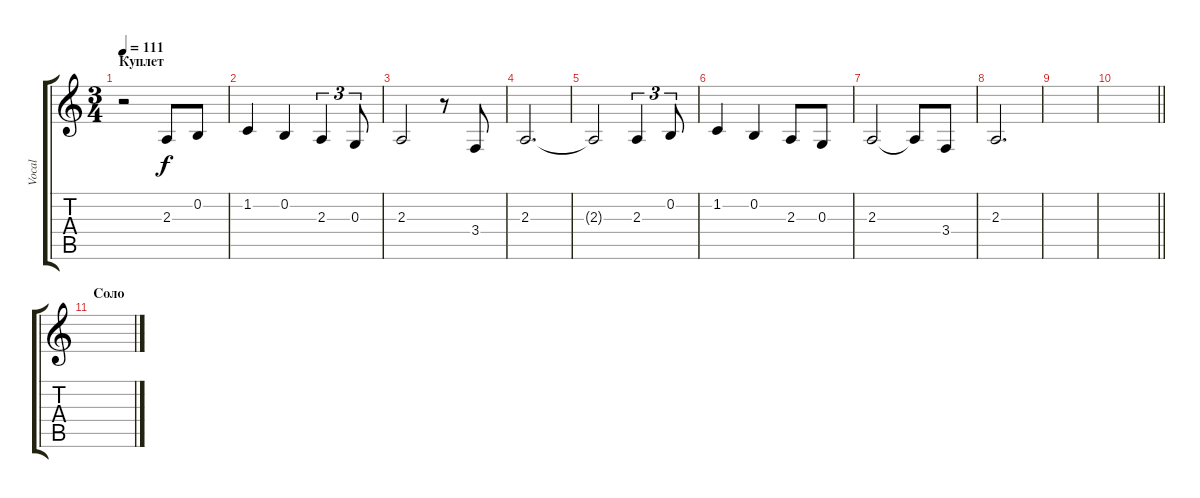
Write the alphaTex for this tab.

\track ("Vocal" "Vocal") {instrument electricgrandpiano}
\staff {score tabs}
\tuning (E4 B3 G3 D3 A2 E2) {hide}
\ts (3 4)
\section ("" "Куплет")
\tempo 111
\clef g2
\ks c
r.2{dy f} 2.3.8 0.2.8 |
1.2.4 0.2.4 2.3.4{tu (3 2)} 0.3.8{tu (3 2)} |
2.3.2 r.8 3.4.8 |
2.3.2{d} |
2.3{t}.2 2.3.4{tu (3 2)} 0.2.8{tu (3 2)} |
1.2.4 0.2.4 2.3.8 0.3.8 |
2.3.2 2.3{t}.8 3.4.8 |
2.3.2{d} |
|
\barLineRight lightlight
|
\section ("" "Соло")
